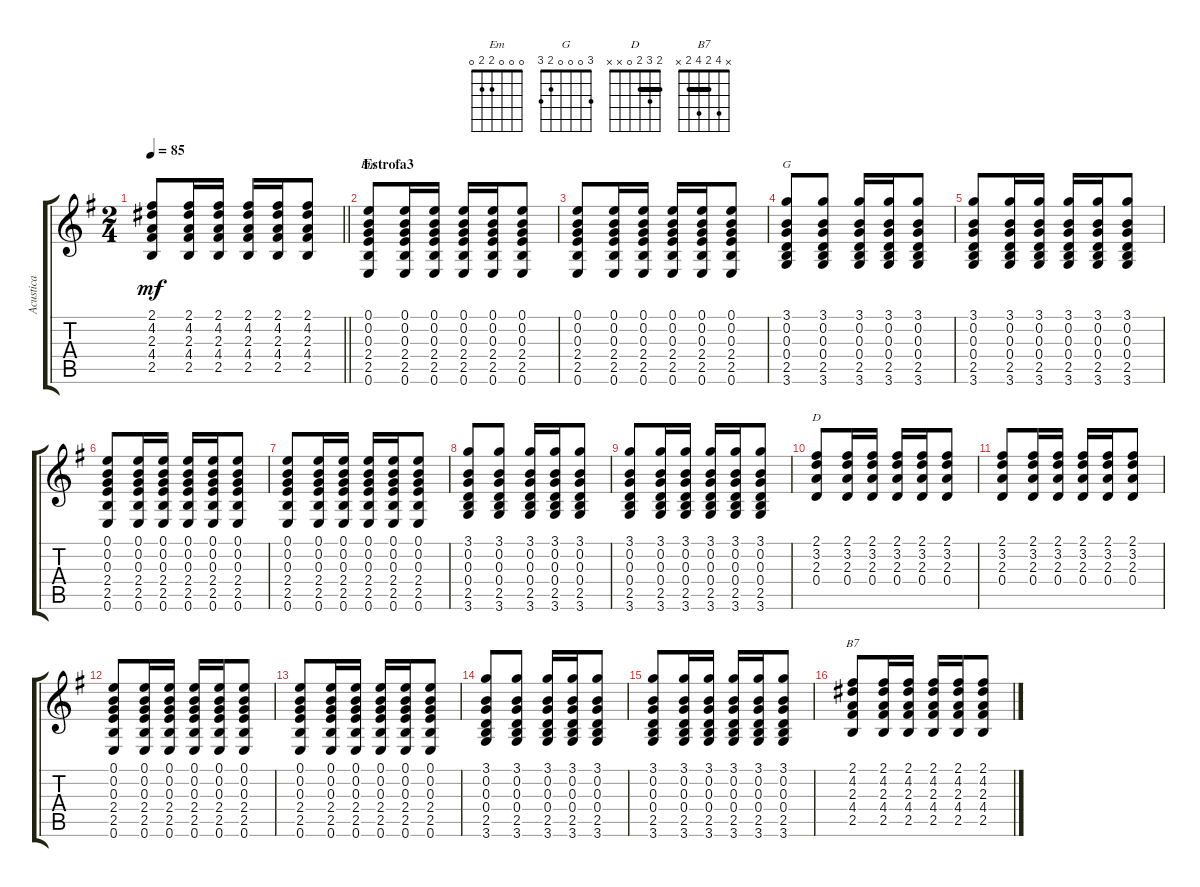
\track ("Acustica" "Acustica") {instrument acousticguitarsteel}
\staff {score tabs}
\tuning (E4 B3 G3 D3 A2 E2) {hide}
\chord ("Em" 0 0 0 2 2 0)
\chord ("G" 3 0 0 0 2 3)
\chord ("D" 2 3 2 0 x x) {barre 2}
\chord ("B7" x 4 2 4 2 x) {barre 2}
\ts (2 4)
\tempo 85
\clef g2
\barLineRight lightlight
\ks g
(2.1 4.2 2.3 4.4 2.5).8{dy mf} (2.1 4.2 2.3 4.4 2.5).16 (2.1 4.2 2.3 4.4 2.5).16 (2.1 4.2 2.3 4.4 2.5).16 (2.1 4.2 2.3 4.4 2.5).16 (2.1 4.2 2.3 4.4 2.5).8 |
\section ("" "Estrofa3")
(0.1 0.2 0.3 2.4 2.5 0.6).8{ch "Em"} (0.1 0.2 0.3 2.4 2.5 0.6).16 (0.1 0.2 0.3 2.4 2.5 0.6).16 (0.1 0.2 0.3 2.4 2.5 0.6).16 (0.1 0.2 0.3 2.4 2.5 0.6).16 (0.1 0.2 0.3 2.4 2.5 0.6).8 |
(0.1 0.2 0.3 2.4 2.5 0.6).8 (0.1 0.2 0.3 2.4 2.5 0.6).16 (0.1 0.2 0.3 2.4 2.5 0.6).16 (0.1 0.2 0.3 2.4 2.5 0.6).16 (0.1 0.2 0.3 2.4 2.5 0.6).16 (0.1 0.2 0.3 2.4 2.5 0.6).8 |
(3.1 0.2 0.3 0.4 2.5 3.6).8{ch "G"} (3.1 0.2 0.3 0.4 2.5 3.6).8 (3.1 0.2 0.3 0.4 2.5 3.6).16 (3.1 0.2 0.3 0.4 2.5 3.6).16 (3.1 0.2 0.3 0.4 2.5 3.6).8 |
(3.1 0.2 0.3 0.4 2.5 3.6).8 (3.1 0.2 0.3 0.4 2.5 3.6).16 (3.1 0.2 0.3 0.4 2.5 3.6).16 (3.1 0.2 0.3 0.4 2.5 3.6).16 (3.1 0.2 0.3 0.4 2.5 3.6).16 (3.1 0.2 0.3 0.4 2.5 3.6).8 |
(0.1 0.2 0.3 2.4 2.5 0.6).8 (0.1 0.2 0.3 2.4 2.5 0.6).16 (0.1 0.2 0.3 2.4 2.5 0.6).16 (0.1 0.2 0.3 2.4 2.5 0.6).16 (0.1 0.2 0.3 2.4 2.5 0.6).16 (0.1 0.2 0.3 2.4 2.5 0.6).8 |
(0.1 0.2 0.3 2.4 2.5 0.6).8 (0.1 0.2 0.3 2.4 2.5 0.6).16 (0.1 0.2 0.3 2.4 2.5 0.6).16 (0.1 0.2 0.3 2.4 2.5 0.6).16 (0.1 0.2 0.3 2.4 2.5 0.6).16 (0.1 0.2 0.3 2.4 2.5 0.6).8 |
(3.1 0.2 0.3 0.4 2.5 3.6).8 (3.1 0.2 0.3 0.4 2.5 3.6).8 (3.1 0.2 0.3 0.4 2.5 3.6).16 (3.1 0.2 0.3 0.4 2.5 3.6).16 (3.1 0.2 0.3 0.4 2.5 3.6).8 |
(3.1 0.2 0.3 0.4 2.5 3.6).8 (3.1 0.2 0.3 0.4 2.5 3.6).16 (3.1 0.2 0.3 0.4 2.5 3.6).16 (3.1 0.2 0.3 0.4 2.5 3.6).16 (3.1 0.2 0.3 0.4 2.5 3.6).16 (3.1 0.2 0.3 0.4 2.5 3.6).8 |
(2.1 3.2 2.3 0.4).8{ch "D"} (2.1 3.2 2.3 0.4).16 (2.1 3.2 2.3 0.4).16 (2.1 3.2 2.3 0.4).16 (2.1 3.2 2.3 0.4).16 (2.1 3.2 2.3 0.4).8 |
(2.1 3.2 2.3 0.4).8 (2.1 3.2 2.3 0.4).16 (2.1 3.2 2.3 0.4).16 (2.1 3.2 2.3 0.4).16 (2.1 3.2 2.3 0.4).16 (2.1 3.2 2.3 0.4).8 |
(0.1 0.2 0.3 2.4 2.5 0.6).8 (0.1 0.2 0.3 2.4 2.5 0.6).16 (0.1 0.2 0.3 2.4 2.5 0.6).16 (0.1 0.2 0.3 2.4 2.5 0.6).16 (0.1 0.2 0.3 2.4 2.5 0.6).16 (0.1 0.2 0.3 2.4 2.5 0.6).8 |
(0.1 0.2 0.3 2.4 2.5 0.6).8 (0.1 0.2 0.3 2.4 2.5 0.6).16 (0.1 0.2 0.3 2.4 2.5 0.6).16 (0.1 0.2 0.3 2.4 2.5 0.6).16 (0.1 0.2 0.3 2.4 2.5 0.6).16 (0.1 0.2 0.3 2.4 2.5 0.6).8 |
(3.1 0.2 0.3 0.4 2.5 3.6).8 (3.1 0.2 0.3 0.4 2.5 3.6).8 (3.1 0.2 0.3 0.4 2.5 3.6).16 (3.1 0.2 0.3 0.4 2.5 3.6).16 (3.1 0.2 0.3 0.4 2.5 3.6).8 |
(3.1 0.2 0.3 0.4 2.5 3.6).8 (3.1 0.2 0.3 0.4 2.5 3.6).16 (3.1 0.2 0.3 0.4 2.5 3.6).16 (3.1 0.2 0.3 0.4 2.5 3.6).16 (3.1 0.2 0.3 0.4 2.5 3.6).16 (3.1 0.2 0.3 0.4 2.5 3.6).8 |
(2.1 4.2 2.3 4.4 2.5).8{ch "B7"} (2.1 4.2 2.3 4.4 2.5).16 (2.1 4.2 2.3 4.4 2.5).16 (2.1 4.2 2.3 4.4 2.5).16 (2.1 4.2 2.3 4.4 2.5).16 (2.1 4.2 2.3 4.4 2.5).8
